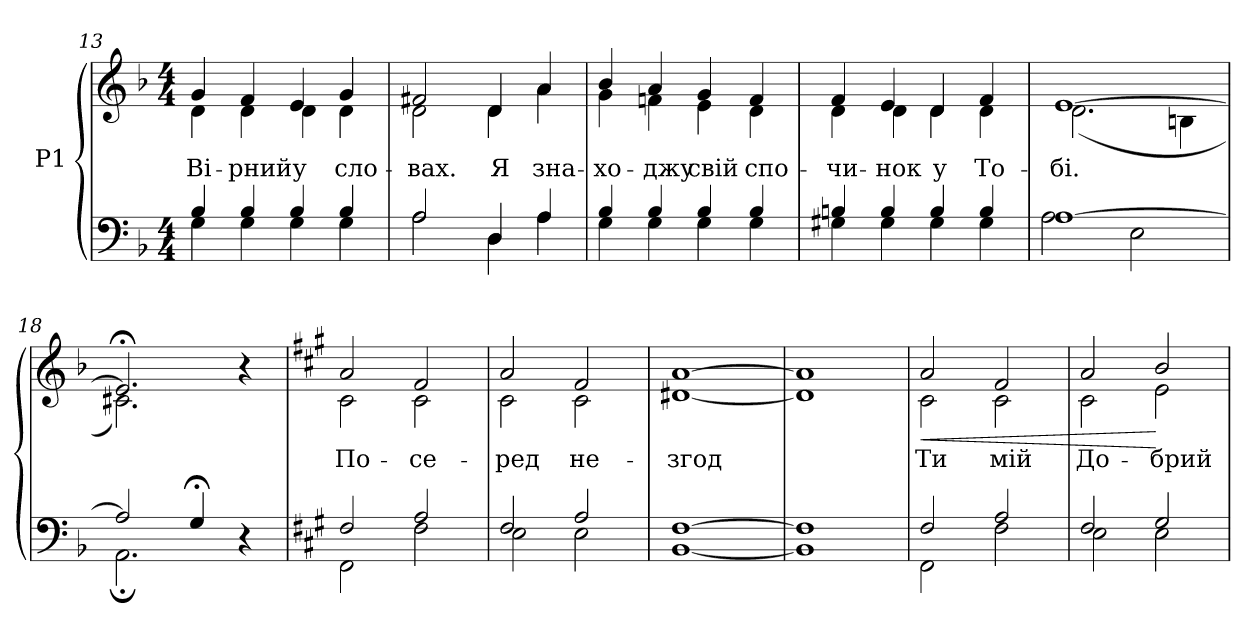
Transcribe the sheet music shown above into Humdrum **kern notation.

**kern	**kern	**text	**dynam
*part1	*part1	*part1	*part1
*staff2	*staff1	*staff1	*staff1/2
*I"P1	*	*	*
!!LO:LB:g=z
*clefF4	*clefG2	*	*
*k[b-]	*k[b-]	*	*
*d:	*d:	*	*
*M4/4	*M4/4	*	*
=13	=13	=13	=13
*^	*	*	*
!	!	!	!LO:LY:b:color=#000000	!
*	*	*^	*	*
4B-i/	4Gi\	4gi/	4di\	Ві-	.
!	!	!	!	!LO:LY:b:color=#000000	!
4B-i/	4Gi\	4fi/	4di\	-рний	.
!	!	!	!	!LO:LY:b:color=#000000	!
4B-i/	4Gi\	4ei/	4di\	у	.
!	!	!	!	!LO:LY:b:color=#000000	!
4B-i/	4Gi\	4gi/	4di\	сло-	.
=14	=14	=14	=14	=14	=14
!	!	!	!	!LO:LY:b:color=#000000	!
2Ai/	2Ai\	2f#Xi/	2di\	-вах.	.
!	!	!	!	!LO:LY:b:color=#000000	!
4Di/	4Di\	4di/	4di\	Я	.
!	!	!	!	!LO:LY:b:color=#000000	!
4Ai/	4Ai\	4ai/	4ai\	зна-	.
=15	=15	=15	=15	=15	=15
!	!	!	!	!LO:LY:b:color=#000000	!
4B-i/	4Gi\	4b-i/	4gi\	-хо-	.
!	!	!	!	!LO:LY:b:color=#000000	!
4B-i/	4Gi\	4ai/	4fni\	-джу	.
!	!	!	!	!LO:LY:b:color=#000000	!
4B-i/	4Gi\	4gi/	4ei\	свій	.
!	!	!	!	!LO:LY:b:color=#000000	!
4B-i/	4Gi\	4fi/	4di\	спо-	.
=16	=16	=16	=16	=16	=16
!	!	!	!	!LO:LY:b:color=#000000	!
4Bni/	4G#Xi\	4fi/	4di\	-чи-	.
!	!	!	!	!LO:LY:b:color=#000000	!
4Bi/	4G#i\	4ei/	4di\	-нок	.
!	!	!	!	!LO:LY:b:color=#000000	!
4Bi/	4G#i\	4di/	4di\	у	.
!	!	!	!	!LO:LY:b:color=#000000	!
4Bi/	4G#i\	4fi/	4di\	То-	.
=17	=17	=17	=17	=17	=17
!	!	!	!	!LO:LY:b:color=#000000	!
[>1Ai	2Ai\	[>1ei	(2.di\	-бі.	.
.	2Ei\	.	.	.	.
.	.	.	4Bni\	.	.
!!LO:LB:g=z	!!
=18	=18	=18	=18	=18	=18
2Ai/]	2.AA;i\	2.e;i/]	2.c#Xi\)	.	.
4G;i/	.	.	.	.	.
4r	4ryy	4r	4ryy	.	.
=19	=19	=19	=19	=19	=19
*k[f#c#g#]	*	*k[f#c#g#]	*	*	*
*f#:	*	*f#:	*	*	*
!	!	!	!	!LO:LY:b:color=#000000	!
2F#i/	2FF#i\	2ai/	2c#i\	По-	mf mf
!	!	!	!	!LO:LY:b:color=#000000	!
2Ai/	2F#i\	2f#i/	2c#i\	-се-	.
=20	=20	=20	=20	=20	=20
!	!	!	!	!LO:LY:b:color=#000000	!
2F#i/	2Ei\	2ai/	2c#i\	-ред	.
!	!	!	!	!LO:LY:b:color=#000000	!
2Ai/	2Ei\	2f#i/	2c#i\	не-	.
=21	=21	=21	=21	=21	=21
!	!	!	!	!LO:LY:b:color=#000000	!
[>1F#i	[<1BBi	[>1ai	[<1d#Xi	-згод	.
=22	=22	=22	=22	=22	=22
1F#i]	1BBi]	1ai]	1d#i]	.	.
=23	=23	=23	=23	=23	=23
!	!	!	!	!LO:LY:b:color=#000000	!LO:HP:b
2F#i/	2FF#i\	2ai/	2c#i\	Ти	<
!	!	!	!	!LO:LY:b:color=#000000	!
2Ai/	2F#i\	2f#i/	2c#i\	мій	.
=24	=24	=24	=24	=24	=24
!	!	!	!	!LO:LY:b:color=#000000	!
2F#i/	2Ei\	2ai/	2c#i\	До-	.
!	!	!	!	!LO:LY:b:color=#000000	!
2G#i/	2Ei\	2bi/	2ei\	-брий	[
*v	*v	*	*	*	*
*	*v	*v	*	*
=	=	=	=
*-	*-	*-	*-
